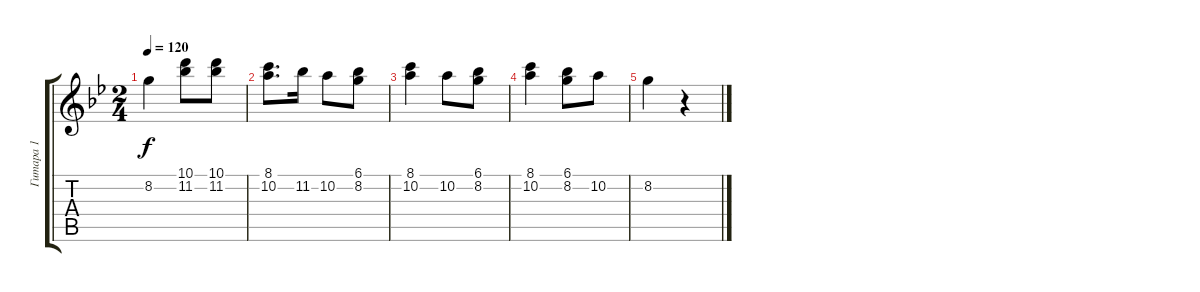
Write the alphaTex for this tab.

\track ("Гитара 1" "Гитара 1") {instrument acousticguitarsteel}
\staff {score tabs}
\tuning (E4 B3 G3 D3 A2 E2) {hide}
\ts (2 4)
\tempo 120
\clef g2
\ks gminor
8.2.4{dy f} (10.1 11.2).8 (10.1 11.2).8 |
(8.1 10.2).8{d volume 7} 11.2.16 10.2.8 (6.1 8.2).8 |
(8.1 10.2).4 10.2.8 (6.1 8.2).8 |
(8.1 10.2).4 (6.1 8.2).8 10.2.8 |
8.2.4 r.4
